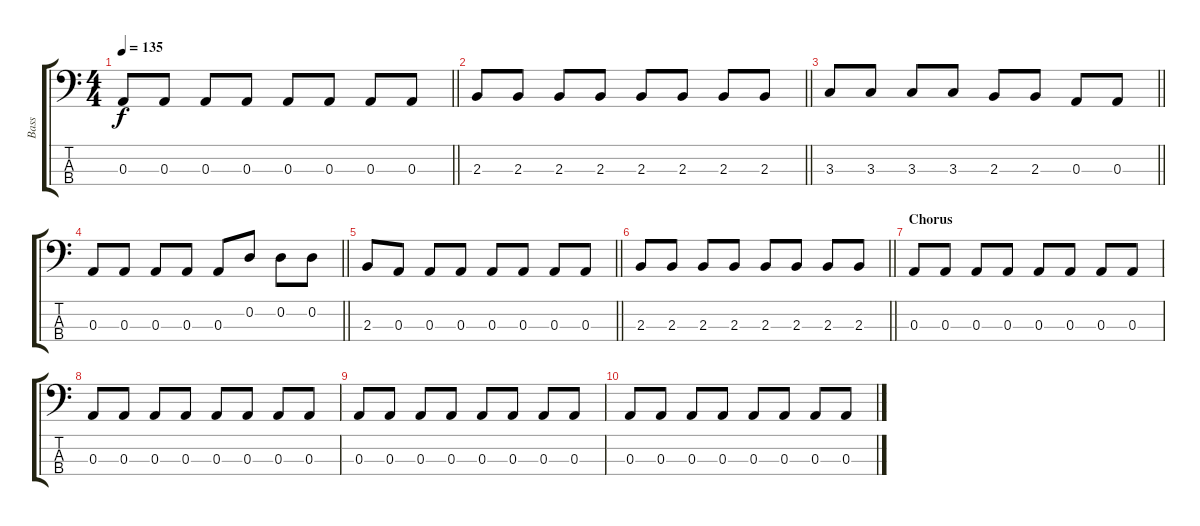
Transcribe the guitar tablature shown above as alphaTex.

\track ("Bass" "Bass") {instrument electricbasspick}
\staff {score tabs}
\tuning (G2 D2 A1 E1) {hide}
\ts (4 4)
\tempo 135
\clef f4
\barLineRight lightlight
\ks c
0.3.8{dy f} 0.3.8 0.3.8 0.3.8 0.3.8 0.3.8 0.3.8 0.3.8 |
\barLineRight lightlight
2.3.8 2.3.8 2.3.8 2.3.8 2.3.8 2.3.8 2.3.8 2.3.8 |
\barLineRight lightlight
3.3.8 3.3.8 3.3.8 3.3.8 2.3.8 2.3.8 0.3.8 0.3.8 |
\barLineRight lightlight
0.3.8 0.3.8 0.3.8 0.3.8 0.3.8 0.2.8 0.2.8 0.2.8 |
\barLineRight lightlight
2.3.8 0.3.8 0.3.8 0.3.8 0.3.8 0.3.8 0.3.8 0.3.8 |
\barLineRight lightlight
2.3.8 2.3.8 2.3.8 2.3.8 2.3.8 2.3.8 2.3.8 2.3.8 |
\section ("" "Chorus")
0.3.8 0.3.8 0.3.8 0.3.8 0.3.8 0.3.8 0.3.8 0.3.8 |
0.3.8 0.3.8 0.3.8 0.3.8 0.3.8 0.3.8 0.3.8 0.3.8 |
0.3.8 0.3.8 0.3.8 0.3.8 0.3.8 0.3.8 0.3.8 0.3.8 |
0.3.8 0.3.8 0.3.8 0.3.8 0.3.8 0.3.8 0.3.8 0.3.8
